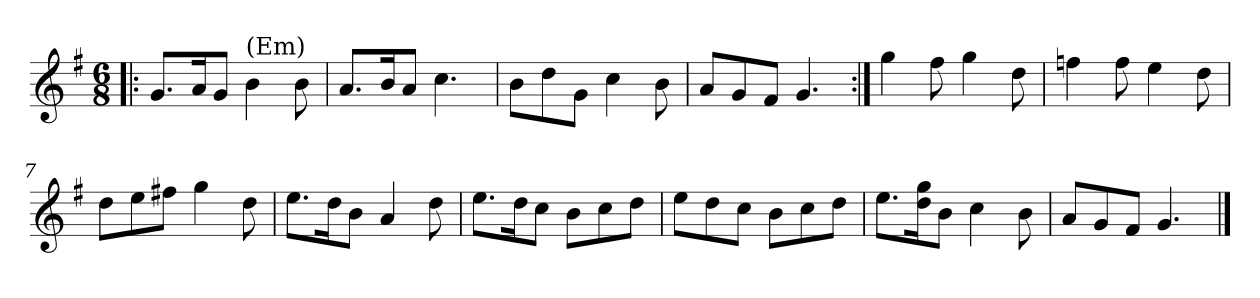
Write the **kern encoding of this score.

**kern
*part1
*staff1
*clefG2
*k[f#]
*G:
*M6/8
=1!|:
8.g/L
16a/K
8g/J
!LO:TX:a:t=(Em)
4b\
8b\
=2
8.a/L
16b/K
8a/J
4.cc\
=3
8b\L
8dd\
8g\J
4cc\
8b\
=4
8a/L
8g/
8f#/J
4.g/
=5:|!
4gg\
8ff#\
4gg\
8dd\
=6
4ffn\
8ff\
4ee\
8dd\
=7
8dd\L
8ee\
8ff#X\J
4gg\
8dd\
=8
8.ee\L
16dd\K
8b\J
4a/
8dd\
!!LO:LB:g=z
=9
8.ee\L
16dd\K
8cc\J
8b\L
8cc\
8dd\J
=10
8ee\L
8dd\
8cc\J
8b\L
8cc\
8dd\J
=11
8.ee\L
16dd\ 16gg\K
8b\J
4cc\
8b\
=12
8a/L
8g/
8f#/J
4.g/
==
*-
